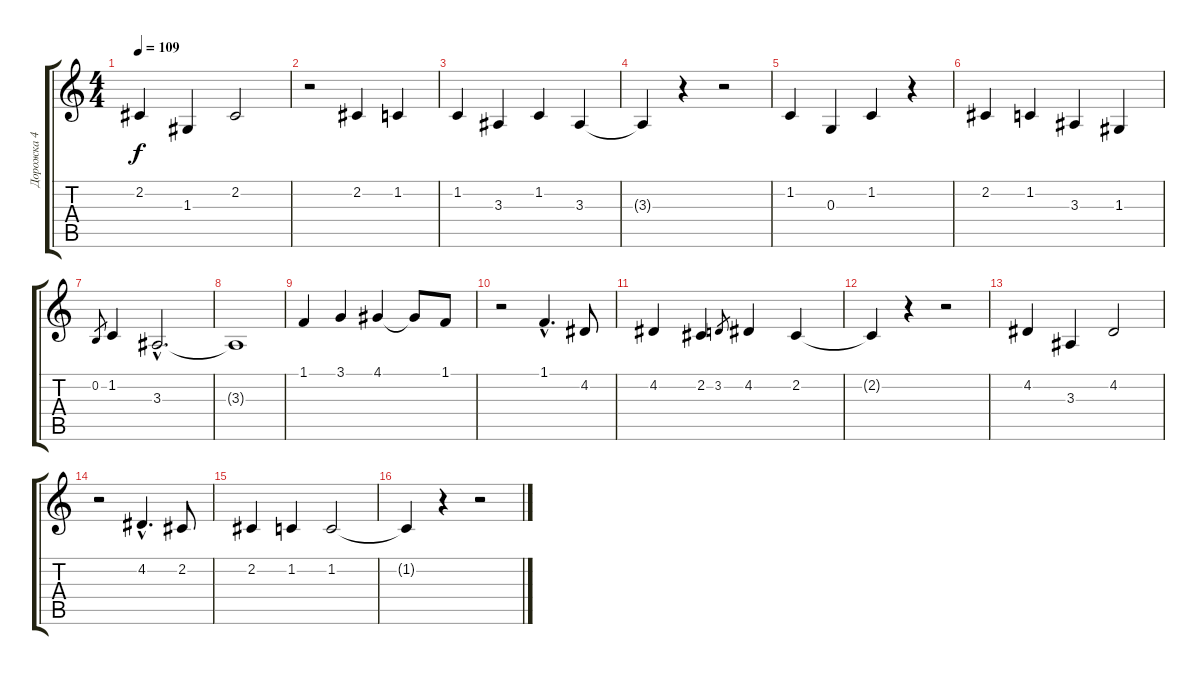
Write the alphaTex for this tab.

\track ("Дорожка 4" "Дорожка 4") {instrument trombone}
\staff {score tabs}
\tuning (E4 B3 G3 D3 A2 E2) {hide}
\ts (4 4)
\tempo 109
\clef g2
\ks c
2.2.4{dy f} 1.3.4 2.2.2 |
r.2 2.2.4 1.2.4 |
1.2.4 3.3.4 1.2.4 3.3.4 |
3.3{t}.4 r.4 r.2 |
1.2.4 0.3.4 1.2.4 r.4 |
2.2.4 1.2.4 3.3.4 1.3.4 |
0.2.8{gr} 1.2.4 3.3{hac}.2{d} |
3.3{t}.1 |
1.1.4 3.1.4 4.1.4 4.1{t}.8 1.1.8 |
r.2 1.1{hac}.4{d} 4.2.8 |
4.2.4 2.2.4 3.2.8{gr} 4.2.4 2.2.4 |
2.2{t}.4 r.4 r.2 |
4.2.4 3.3.4 4.2.2 |
r.2 4.2{hac}.4{d} 2.2.8 |
2.2.4 1.2.4 1.2.2 |
1.2{t}.4 r.4 r.2
